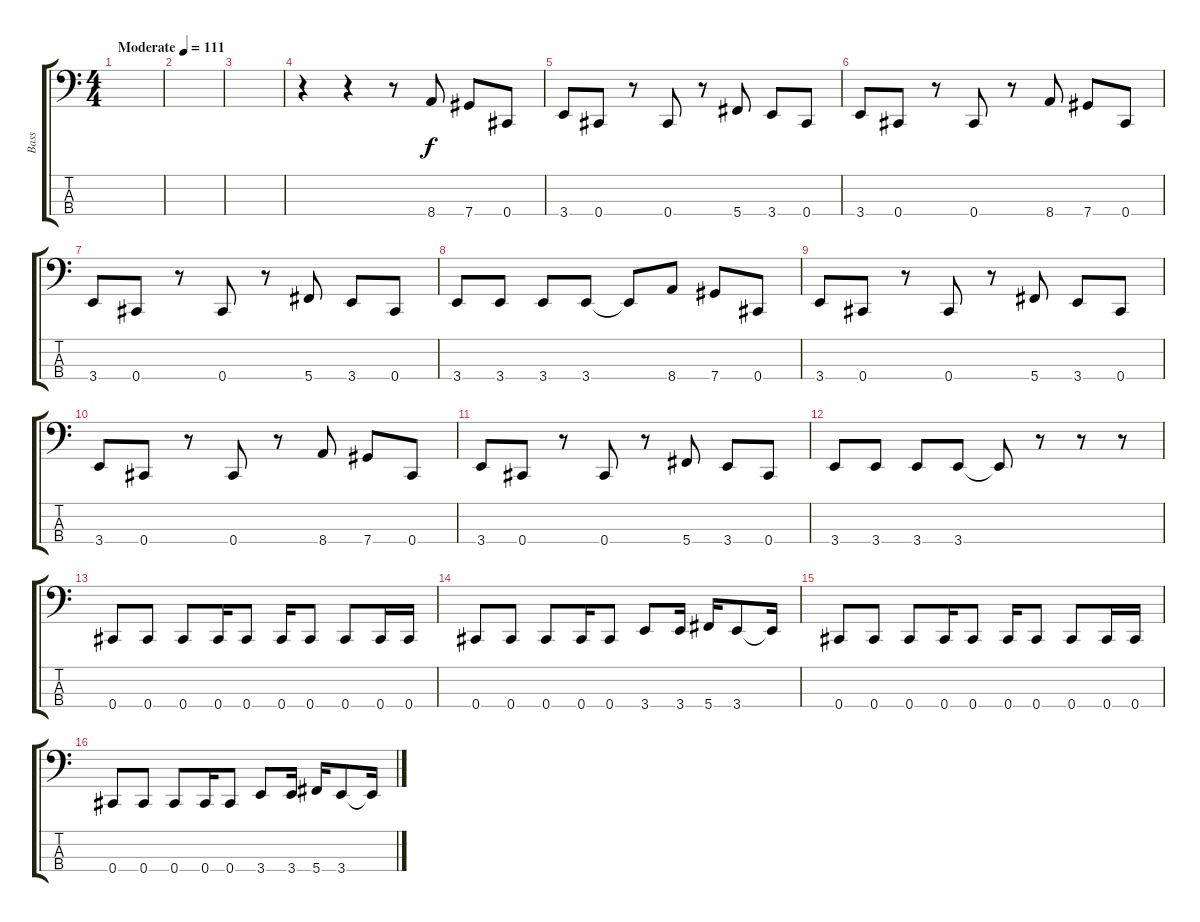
\track ("Bass" "Bass") {instrument electricbasspick}
\staff {score tabs}
\tuning (Gb2 Db2 Ab1 Db1) {hide}
\ts (4 4)
\tempo (111 "Moderate")
\clef f4
\ks c
|
|
|
r.4 r.4 r.8 8.4.8 7.4.8 0.4.8 |
3.4.8 0.4.8 r.8 0.4.8 r.8 5.4.8 3.4.8 0.4.8 |
3.4.8 0.4.8 r.8 0.4.8 r.8 8.4.8 7.4.8 0.4.8 |
3.4.8 0.4.8 r.8 0.4.8 r.8 5.4.8 3.4.8 0.4.8 |
3.4.8 3.4.8 3.4.8 3.4.8 3.4{t}.8 8.4.8 7.4.8 0.4.8 |
3.4.8 0.4.8 r.8 0.4.8 r.8 5.4.8 3.4.8 0.4.8 |
3.4.8 0.4.8 r.8 0.4.8 r.8 8.4.8 7.4.8 0.4.8 |
3.4.8 0.4.8 r.8 0.4.8 r.8 5.4.8 3.4.8 0.4.8 |
3.4.8 3.4.8 3.4.8 3.4.8 3.4{t}.8 r.8 r.8 r.8 |
0.4.8 0.4.8 0.4.8 0.4.16 0.4.8 0.4.16 0.4.8 0.4.8 0.4.16 0.4.16 |
0.4.8 0.4.8 0.4.8 0.4.16 0.4.8 3.4.8 3.4.16 5.4.16 3.4.8 3.4{t}.16 |
0.4.8 0.4.8 0.4.8 0.4.16 0.4.8 0.4.16 0.4.8 0.4.8 0.4.16 0.4.16 |
0.4.8 0.4.8 0.4.8 0.4.16 0.4.8 3.4.8 3.4.16 5.4.16 3.4.8 3.4{t}.16
